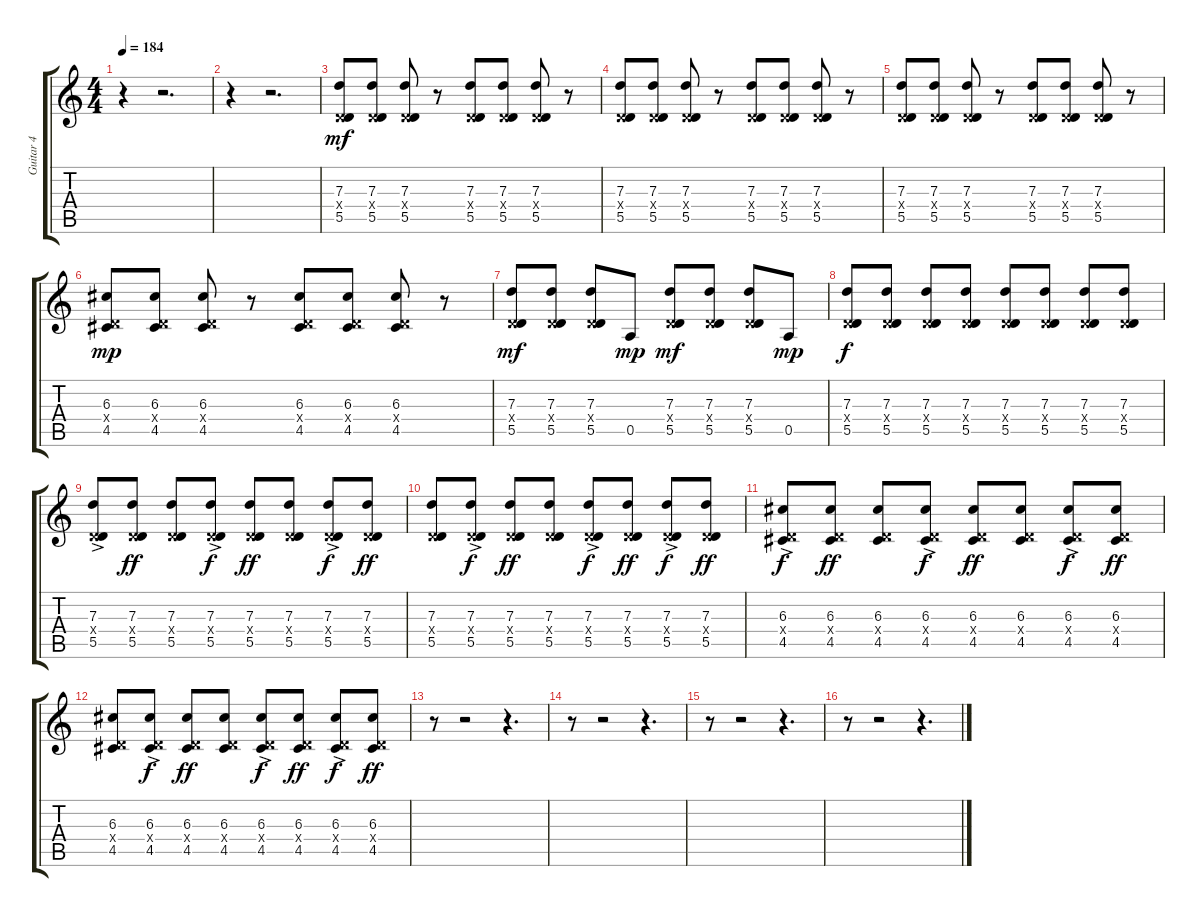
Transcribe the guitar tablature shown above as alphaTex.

\track ("Guitar 4" "Guitar 4") {instrument electricguitarjazz}
\staff {score tabs}
\tuning (E4 B3 G3 D3 A2 D2) {hide}
\ts (4 4)
\tempo 184
\clef g2
\ks c
r.4{dy mf} r.2{d} |
r.4 r.2{d} |
(7.3 0.4{x} 5.5).8 (7.3 0.4{x} 5.5).8 (7.3 0.4{x} 5.5).8 r.8 (7.3 0.4{x} 5.5).8 (7.3 0.4{x} 5.5).8 (7.3 0.4{x} 5.5).8 r.8 |
(7.3 0.4{x} 5.5).8 (7.3 0.4{x} 5.5).8 (7.3 0.4{x} 5.5).8 r.8 (7.3 0.4{x} 5.5).8 (7.3 0.4{x} 5.5).8 (7.3 0.4{x} 5.5).8 r.8 |
(7.3 0.4{x} 5.5).8 (7.3 0.4{x} 5.5).8 (7.3 0.4{x} 5.5).8 r.8 (7.3 0.4{x} 5.5).8 (7.3 0.4{x} 5.5).8 (7.3 0.4{x} 5.5).8 r.8 |
(6.3 0.4{x} 4.5).8{dy mp} (6.3 0.4{x} 4.5).8 (6.3 0.4{x} 4.5).8 r.8 (6.3 0.4{x} 4.5).8 (6.3 0.4{x} 4.5).8 (6.3 0.4{x} 4.5).8 r.8 |
(7.3 0.4{x} 5.5).8{dy mf} (7.3 0.4{x} 5.5).8 (7.3 0.4{x} 5.5).8 0.5.8{dy mp} (7.3 0.4{x} 5.5).8{dy mf} (7.3 0.4{x} 5.5).8 (7.3 0.4{x} 5.5).8 0.5.8{dy mp} |
(7.3 0.4{x} 5.5).8{dy f} (7.3 0.4{x} 5.5).8 (7.3 0.4{x} 5.5).8 (7.3 0.4{x} 5.5).8 (7.3 0.4{x} 5.5).8 (7.3 0.4{x} 5.5).8 (7.3 0.4{x} 5.5).8 (7.3 0.4{x} 5.5).8 |
(7.3{ac} 0.4{ac x} 5.5{ac}).8 (7.3 0.4{x} 5.5).8{dy ff} (7.3 0.4{x} 5.5).8 (7.3{ac} 0.4{ac x} 5.5{ac}).8{dy f} (7.3 0.4{x} 5.5).8{dy ff} (7.3 0.4{x} 5.5).8 (7.3{ac} 0.4{ac x} 5.5{ac}).8{dy f} (7.3 0.4{x} 5.5).8{dy ff} |
(7.3 0.4{x} 5.5).8 (7.3{ac} 0.4{ac x} 5.5{ac}).8{dy f} (7.3 0.4{x} 5.5).8{dy ff} (7.3 0.4{x} 5.5).8 (7.3{ac} 0.4{ac x} 5.5{ac}).8{dy f} (7.3 0.4{x} 5.5).8{dy ff} (7.3{ac} 0.4{ac x} 5.5{ac}).8{dy f} (7.3 0.4{x} 5.5).8{dy ff} |
(6.3{ac} 0.4{ac x} 4.5{ac}).8{dy f} (6.3 0.4{x} 4.5).8{dy ff} (6.3 0.4{x} 4.5).8 (6.3{ac} 0.4{ac x} 4.5{ac}).8{dy f} (6.3 0.4{x} 4.5).8{dy ff} (6.3 0.4{x} 4.5).8 (6.3{ac} 0.4{ac x} 4.5{ac}).8{dy f} (6.3 0.4{x} 4.5).8{dy ff} |
(6.3 0.4{x} 4.5).8 (6.3{ac} 0.4{ac x} 4.5{ac}).8{dy f} (6.3 0.4{x} 4.5).8{dy ff} (6.3 0.4{x} 4.5).8 (6.3{ac} 0.4{ac x} 4.5{ac}).8{dy f} (6.3 0.4{x} 4.5).8{dy ff} (6.3{ac} 0.4{ac x} 4.5{ac}).8{dy f} (6.3 0.4{x} 4.5).8{dy ff} |
r.8 r.2 r.4{d} |
r.8 r.2 r.4{d} |
r.8 r.2 r.4{d} |
r.8 r.2 r.4{d}
